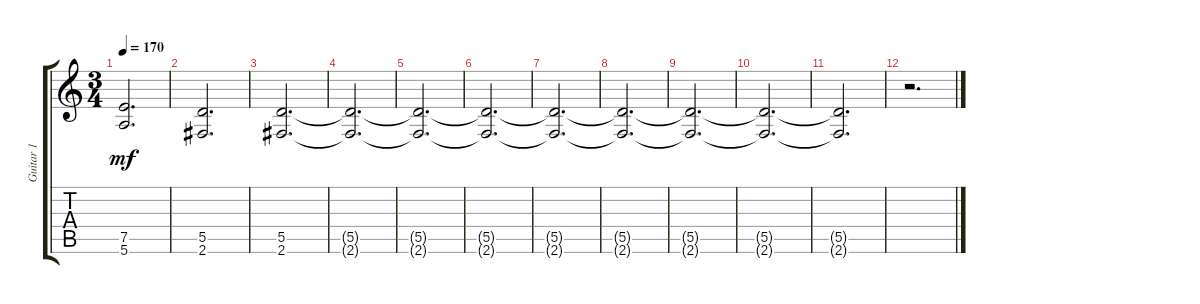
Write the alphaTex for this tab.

\track ("Guitar 1" "Guitar 1") {instrument acousticguitarsteel}
\staff {score tabs}
\tuning (E4 B3 G3 D3 A2 E2) {hide}
\ts (3 4)
\tempo 170
\clef g2
\ks c
(7.5 5.6).2{d dy mf} |
(5.5 2.6).2{d} |
(5.5 2.6).2{d} |
(5.5{t} 2.6{t}).2{d} |
(5.5{t} 2.6{t}).2{d} |
(5.5{t} 2.6{t}).2{d} |
(5.5{t} 2.6{t}).2{d} |
(5.5{t} 2.6{t}).2{d} |
(5.5{t} 2.6{t}).2{d} |
(5.5{t} 2.6{t}).2{d} |
(5.5{t} 2.6{t}).2{d} |
r.2{d}
